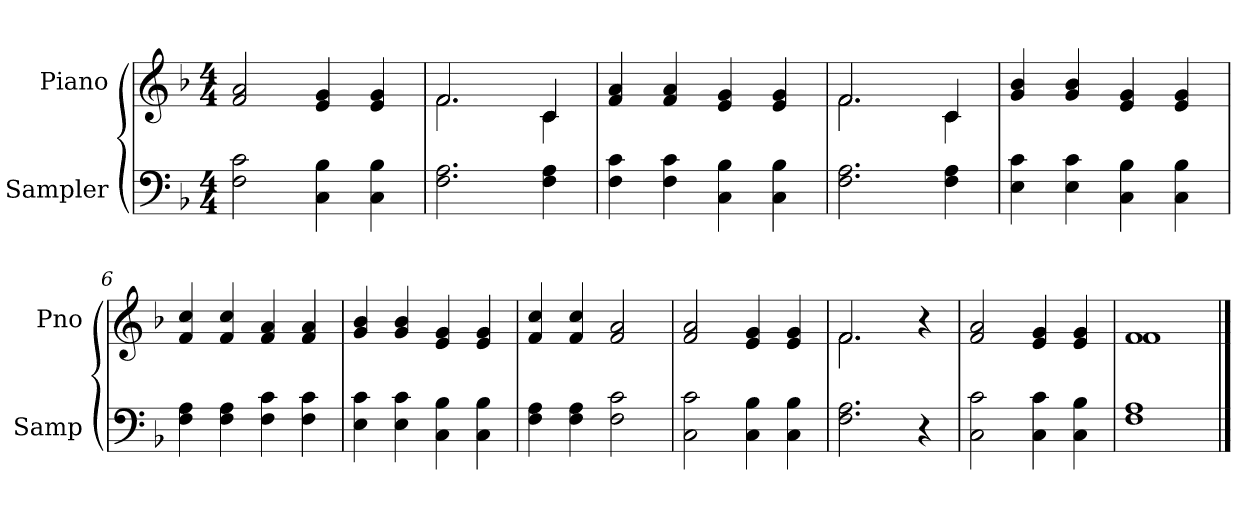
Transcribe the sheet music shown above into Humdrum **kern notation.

**kern	**kern
*part2	*part1
*staff2	*staff1
*I"Sampler	*I"Piano
*I'Samp	*I'Pno
*clefF4	*clefG2
*k[b-]	*k[b-]
*F:	*F:
*M4/4	*M4/4
=1	=1
2F 2c	2f 2a
4C 4B-	4e 4g
4C 4B-	4e 4g
=2	=2
*	*^
2.F 2.A	2.f/	2.f
4F 4A	4c/	4c
*	*v	*v
=3	=3
4F 4c	4f 4a
4F 4c	4f 4a
4C 4B-	4e 4g
4C 4B-	4e 4g
=4	=4
*	*^
2.F 2.A	2.f/	2.f
4F 4A	4c/	4c
*	*v	*v
=5	=5
4E 4c	4g 4b-
4E 4c	4g 4b-
4C 4B-	4e 4g
4C 4B-	4e 4g
=6	=6
4F 4A	4f 4cc
4F 4A	4f 4cc
4F 4c	4f 4a
4F 4c	4f 4a
=7	=7
4E 4c	4g 4b-
4E 4c	4g 4b-
4C 4B-	4e 4g
4C 4B-	4e 4g
=8	=8
4F 4A	4f 4cc
4F 4A	4f 4cc
2F 2c	2f 2a
=9	=9
2C 2c	2f 2a
4C 4B-	4e 4g
4C 4B-	4e 4g
=10	=10
*	*^
2.F 2.A	2.f/	2.f
4r	4r	4ryy
*	*v	*v
=11	=11
2C 2c	2f 2a
4C 4c	4e 4g
4C 4B-	4e 4g
=12	=12
*	*^
1F 1A	1f/	1f
*	*v	*v
==	==
*-	*-
